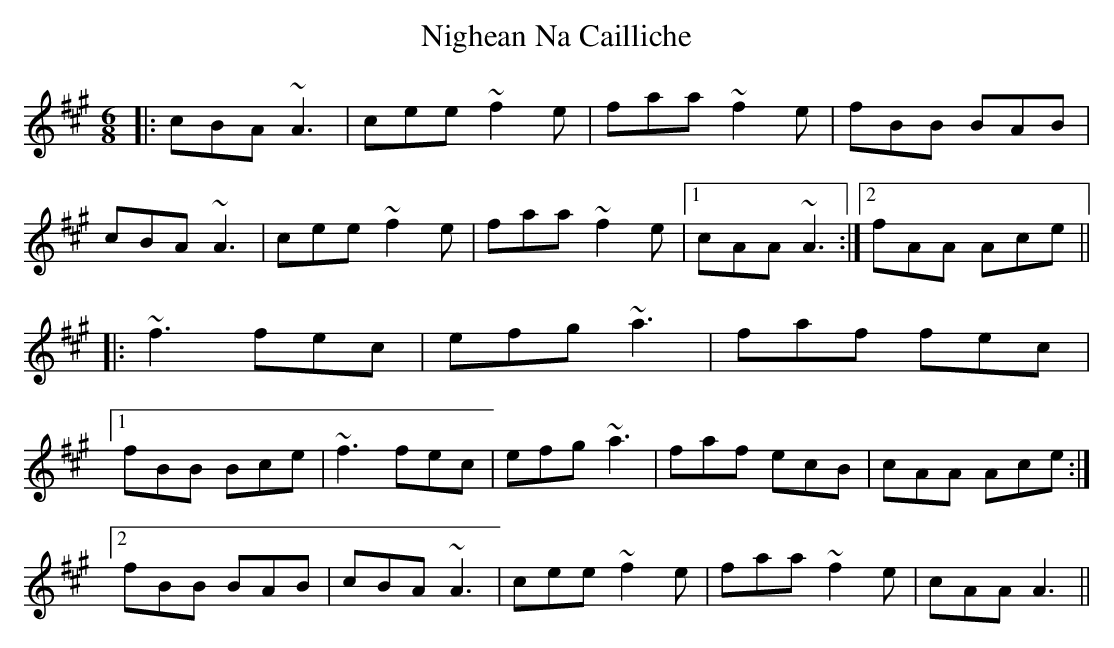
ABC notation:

X:1
T: Nighean Na Cailliche
M: 6/8
L: 1/8
K: Amaj
|:cBA ~A3|cee ~f2e|faa ~f2e|fBB BAB|
cBA ~A3|cee ~f2e|faa ~f2e|1 cAA ~A3:|2 fAA Ace||
|:~f3 fec|efg ~a3|faf fec|
[1 fBB Bce|~f3 fec|efg ~a3|faf ecB|cAA Ace:|
[2 fBB BAB|cBA ~A3|cee ~f2e|faa ~f2e|cAA A3||
